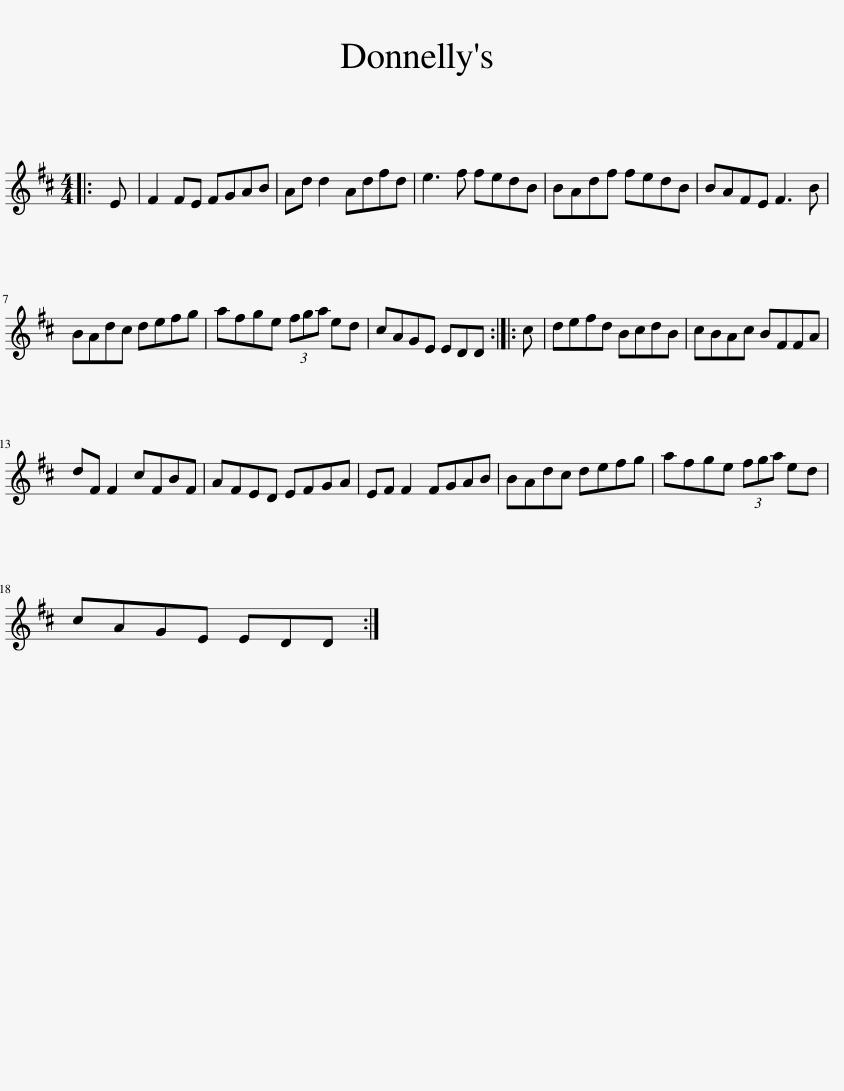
X:1
L:1/8
M:4/4
I:linebreak $
K:D
V:1 treble
V:1
|: E | F2 FE FGAB | Ad d2 Adfd | e3 f fedB | BAdf fedB | %5
 BAFE F3 B |$ BAdc defg | afge (3fga ed | cAGE EDD :: c | %10
 defd BcdB | cBAc BFFA |$ dF F2 cFBF | AFED EFGA | EF F2 FGAB | %15
 BAdc defg | afge (3fga ed |$ cAGE EDD :| %18
